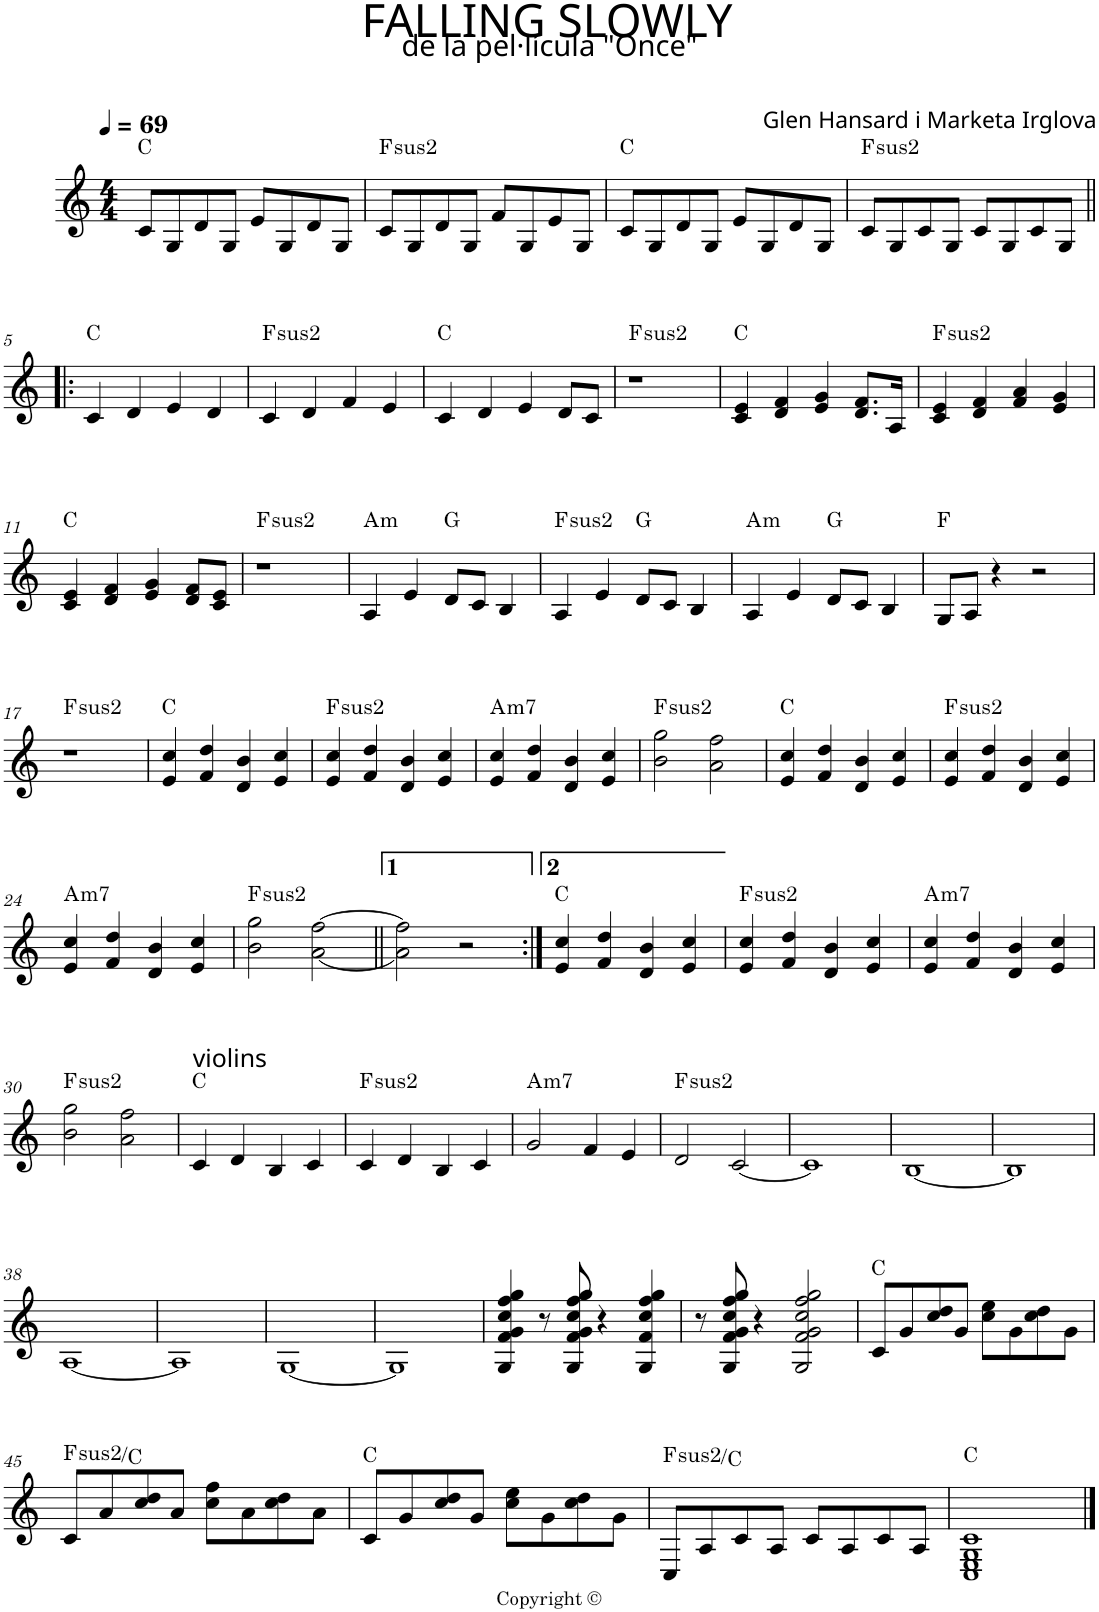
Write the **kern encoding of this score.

**kern	**harte
*part1	*part1
*staff1	*
*I"P1	*
*clefG2	*
*k[]	*
*M4/4	*
*MM69	*
=1	=1
8c/L	C:maj
8G/	.
8d/	.
8G/J	.
8e/L	.
8G/	.
8d/	.
8G/J	.
=2	=2
!	!LO:H:kt=2
8c/L	F:(1,2,5)
8G/	.
8d/	.
8G/J	.
8f/L	.
8G/	.
8e/	.
8G/J	.
=3	=3
8c/L	C:maj
8G/	.
8d/	.
8G/J	.
8e/L	.
8G/	.
8d/	.
8G/J	.
=4	=4
!	!LO:H:kt=2
8c/L	F:(1,2,5)
8G/	.
8c/	.
8G/J	.
8c/L	.
8G/	.
8c/	.
8G/J	.
!!LO:LB:g=z
=5!|:	=5!|:
4c/	C:maj
4d/	.
4e/	.
4d/	.
=6	=6
!	!LO:H:kt=2
4c/	F:(1,2,5)
4d/	.
4f/	.
4e/	.
=7	=7
4c/	C:maj
4d/	.
4e/	.
8d/L	.
8c/J	.
=8	=8
!	!LO:H:kt=2
1r	F:(1,2,5)
=9	=9
4c/ 4e/	C:maj
4d/ 4f/	.
4e/ 4g/	.
8.d/ 8.f/L	.
16A/Jk	.
=10	=10
!	!LO:H:kt=2
4c/ 4e/	F:(1,2,5)
4d/ 4f/	.
4f/ 4a/	.
4e/ 4g/	.
!!LO:LB:g=z
=11	=11
4c/ 4e/	C:maj
4d/ 4f/	.
4e/ 4g/	.
8d/ 8f/L	.
8c/ 8e/J	.
=12	=12
!	!LO:H:kt=2
1r	F:(1,2,5)
=13	=13
!	!LO:H:kt=m
4A/	A:min
4e/	.
8d/L	G:maj
8c/J	.
4B/	.
=14	=14
!	!LO:H:kt=2
4A/	F:(1,2,5)
4e/	.
8d/L	G:maj
8c/J	.
4B/	.
=15	=15
!	!LO:H:kt=m
4A/	A:min
4e/	.
8d/L	G:maj
8c/J	.
4B/	.
=16	=16
8G/L	F:maj
8A/J	.
4r	.
2r	.
!!LO:LB:g=z
=17	=17
!	!LO:H:kt=2
1r	F:(1,2,5)
=18	=18
4e/ 4cc/	C:maj
4f/ 4dd/	.
4d/ 4b/	.
4e/ 4cc/	.
=19	=19
!	!LO:H:kt=2
4e/ 4cc/	F:(1,2,5)
4f/ 4dd/	.
4d/ 4b/	.
4e/ 4cc/	.
=20	=20
!	!LO:H:kt=m7
4e/ 4cc/	A:min7
4f/ 4dd/	.
4d/ 4b/	.
4e/ 4cc/	.
=21	=21
!	!LO:H:kt=2
2b\ 2gg\	F:(1,2,5)
2a\ 2ff\	.
=22	=22
4e/ 4cc/	C:maj
4f/ 4dd/	.
4d/ 4b/	.
4e/ 4cc/	.
=23	=23
!	!LO:H:kt=2
4e/ 4cc/	F:(1,2,5)
4f/ 4dd/	.
4d/ 4b/	.
4e/ 4cc/	.
!!LO:LB:g=z
=24	=24
!	!LO:H:kt=m7
4e/ 4cc/	A:min7
4f/ 4dd/	.
4d/ 4b/	.
4e/ 4cc/	.
=25	=25
!	!LO:H:kt=2
2b\ 2gg\	F:(1,2,5)
[<2a\ [>2ff\	.
=26||	=26||
2a\] 2ff\]	.
2r	.
=27:|!	=27:|!
4e/ 4cc/	C:maj
4f/ 4dd/	.
4d/ 4b/	.
4e/ 4cc/	.
=28	=28
!	!LO:H:kt=2
4e/ 4cc/	F:(1,2,5)
4f/ 4dd/	.
4d/ 4b/	.
4e/ 4cc/	.
=29	=29
!	!LO:H:kt=m7
4e/ 4cc/	A:min7
4f/ 4dd/	.
4d/ 4b/	.
4e/ 4cc/	.
!!LO:LB:g=z
=30	=30
!	!LO:H:kt=2
2b\ 2gg\	F:(1,2,5)
2a\ 2ff\	.
=31	=31
!LO:TX:a:t=violins	!
4c/	C:maj
4d/	.
4B/	.
4c/	.
=32	=32
!	!LO:H:kt=2
4c/	F:(1,2,5)
4d/	.
4B/	.
4c/	.
=33	=33
!	!LO:H:kt=m7
2g/	A:min7
4f/	.
4e/	.
=34	=34
!	!LO:H:kt=2
2d/	F:(1,2,5)
[<2c/	.
=35	=35
1c]	.
=36	=36
[<1B	.
=37	=37
1B]	.
!!LO:LB:g=z
=38	=38
[<1A	.
=39	=39
1A]	.
=40	=40
[<1G	.
=41	=41
1G]	.
=42	=42
4G/ 4f/ 4g/ 4cc/ 4ff/ 4gg/	.
8r	.
8G/ 8f/ 8g/ 8cc/ 8ff/ 8gg/	.
4r	.
4G/ 4f/ 4cc/ 4ff/ 4gg/	.
=43	=43
8r	.
8G/ 8f/ 8g/ 8cc/ 8ff/ 8gg/	.
4r	.
2G/ 2f/ 2g/ 2cc/ 2ff/ 2gg/	.
=44	=44
8c/L	C:maj
8g/	.
8cc/ 8dd/	.
8g/J	.
8cc\ 8ee\L	.
8g\	.
8cc\ 8dd\	.
8g\J	.
!!LO:LB:g=z
=45	=45
!	!LO:H:kt=2
8c/L	F:(1,2,5)/5
8a/	.
8cc/ 8dd/	.
8a/J	.
8cc\ 8ff\L	.
8a\	.
8cc\ 8dd\	.
8a\J	.
=46	=46
8c/L	C:maj
8g/	.
8cc/ 8dd/	.
8g/J	.
8cc\ 8ee\L	.
8g\	.
8cc\ 8dd\	.
8g\J	.
=47	=47
!	!LO:H:kt=2
8C/L	F:(1,2,5)/5
8A/	.
8c/	.
8A/J	.
8c/L	.
8A/	.
8c/	.
8A/J	.
=48	=48
1C 1E 1G 1c	C:maj
==	==
*-	*-
